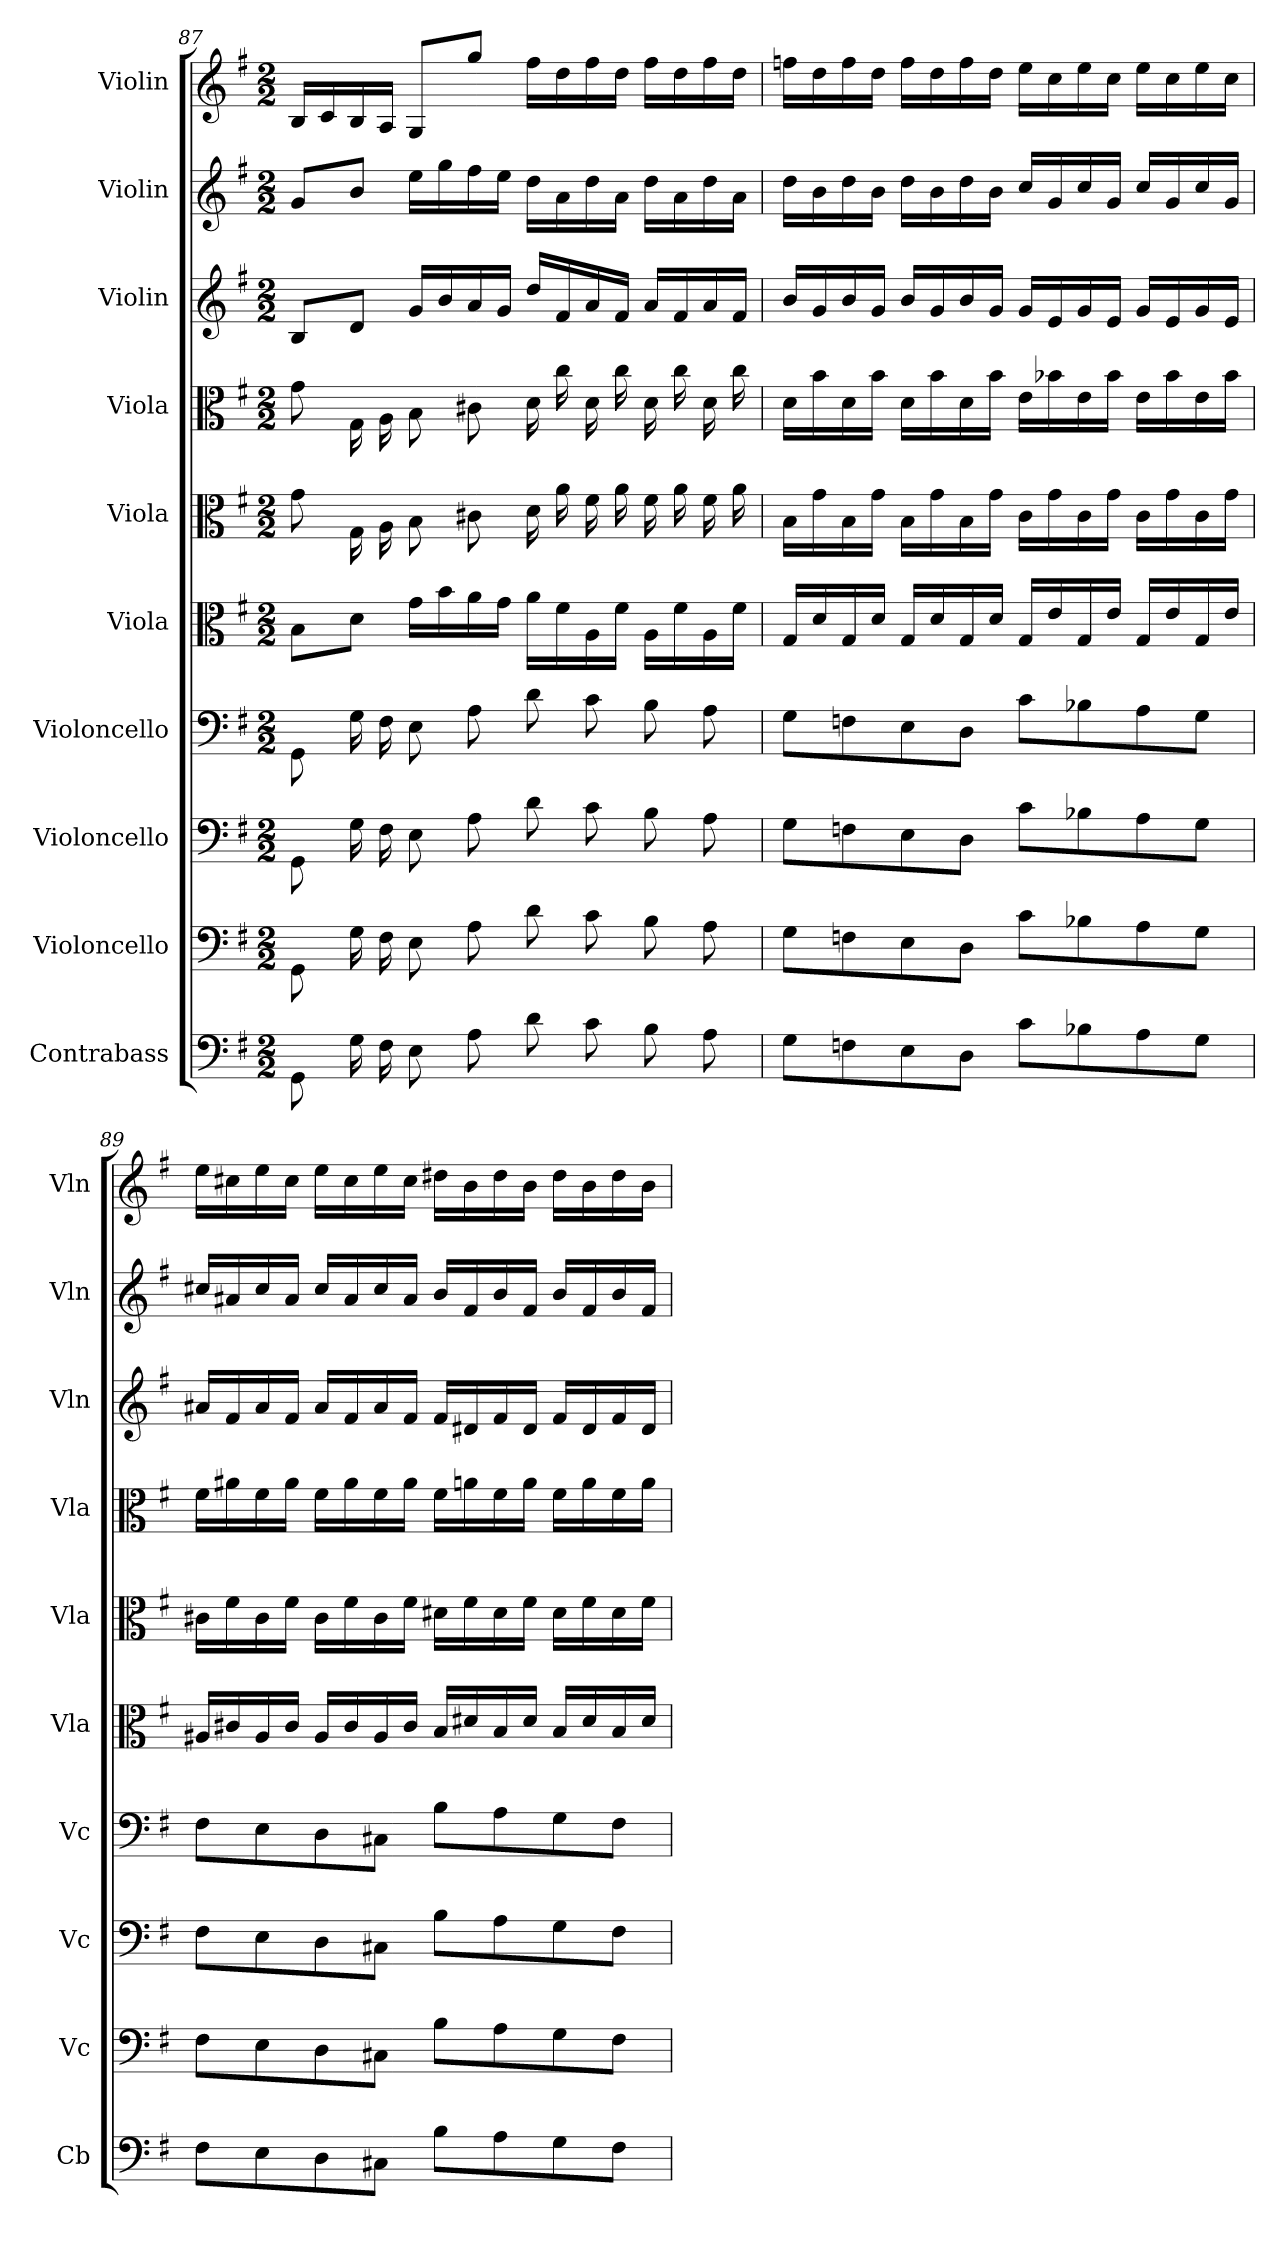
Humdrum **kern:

**kern	**kern	**kern	**kern	**kern	**kern	**kern	**kern	**kern	**kern
*part10	*part9	*part8	*part7	*part6	*part5	*part4	*part3	*part2	*part1
*staff10	*staff9	*staff8	*staff7	*staff6	*staff5	*staff4	*staff3	*staff2	*staff1
*I"Contrabass	*I"Violoncello	*I"Violoncello	*I"Violoncello	*I"Viola	*I"Viola	*I"Viola	*I"Violin	*I"Violin	*I"Violin
*I'Cb	*I'Vc	*I'Vc	*I'Vc	*I'Vla	*I'Vla	*I'Vla	*I'Vln	*I'Vln	*I'Vln
*clefF4	*clefF4	*clefF4	*clefF4	*clefC3	*clefC3	*clefC3	*clefG2	*clefG2	*clefG2
*k[f#]	*k[f#]	*k[f#]	*k[f#]	*k[f#]	*k[f#]	*k[f#]	*k[f#]	*k[f#]	*k[f#]
*G:	*G:	*G:	*G:	*G:	*G:	*G:	*G:	*G:	*G:
*M2/2	*M2/2	*M2/2	*M2/2	*M2/2	*M2/2	*M2/2	*M2/2	*M2/2	*M2/2
=87	=87	=87	=87	=87	=87	=87	=87	=87	=87
8GG\	8GG\	8GG\	8GG\	8B\L	8g\	8g\	8B/L	8g/L	16B/LL
.	.	.	.	.	.	.	.	.	16c/
16G\	16G\	16G\	16G\	8d\J	16G\	16G\	8d/J	8b/J	16B/
16F#\	16F#\	16F#\	16F#\	.	16A\	16A\	.	.	16A/JJ
8E\	8E\	8E\	8E\	16g\LL	8B\	8B\	16g/LL	16ee\LL	8G/L
.	.	.	.	16b\	.	.	16b/	16gg\	.
8A\	8A\	8A\	8A\	16a\	8c#X\	8c#X\	16a/	16ff#\	8gg/J
.	.	.	.	16g\JJ	.	.	16g/JJ	16ee\JJ	.
8d\	8d\	8d\	8d\	16a\LL	16d\	16d\	16dd/LL	16dd\LL	16ff#\LL
.	.	.	.	16f#\	16a\	16cc\	16f#/	16a\	16dd\
8c\	8c\	8c\	8c\	16A\	16f#\	16d\	16a/	16dd\	16ff#\
.	.	.	.	16f#\JJ	16a\	16cc\	16f#/JJ	16a\JJ	16dd\JJ
8B\	8B\	8B\	8B\	16A\LL	16f#\	16d\	16a/LL	16dd\LL	16ff#\LL
.	.	.	.	16f#\	16a\	16cc\	16f#/	16a\	16dd\
8A\	8A\	8A\	8A\	16A\	16f#\	16d\	16a/	16dd\	16ff#\
.	.	.	.	16f#\JJ	16a\	16cc\	16f#/JJ	16a\JJ	16dd\JJ
=88	=88	=88	=88	=88	=88	=88	=88	=88	=88
8G\L	8G\L	8G\L	8G\L	16G/LL	16B\LL	16d\LL	16b/LL	16dd\LL	16ffn\LL
.	.	.	.	16d/	16g\	16b\	16g/	16b\	16dd\
8Fn\	8Fn\	8Fn\	8Fn\	16G/	16B\	16d\	16b/	16dd\	16ff\
.	.	.	.	16d/JJ	16g\JJ	16b\JJ	16g/JJ	16b\JJ	16dd\JJ
8E\	8E\	8E\	8E\	16G/LL	16B\LL	16d\LL	16b/LL	16dd\LL	16ff\LL
.	.	.	.	16d/	16g\	16b\	16g/	16b\	16dd\
8D\J	8D\J	8D\J	8D\J	16G/	16B\	16d\	16b/	16dd\	16ff\
.	.	.	.	16d/JJ	16g\JJ	16b\JJ	16g/JJ	16b\JJ	16dd\JJ
8c\L	8c\L	8c\L	8c\L	16G/LL	16c\LL	16e\LL	16g/LL	16cc/LL	16ee\LL
.	.	.	.	16e/	16g\	16b-X\	16e/	16g/	16cc\
8B-X\	8B-X\	8B-X\	8B-X\	16G/	16c\	16e\	16g/	16cc/	16ee\
.	.	.	.	16e/JJ	16g\JJ	16b-\JJ	16e/JJ	16g/JJ	16cc\JJ
8A\	8A\	8A\	8A\	16G/LL	16c\LL	16e\LL	16g/LL	16cc/LL	16ee\LL
.	.	.	.	16e/	16g\	16b-\	16e/	16g/	16cc\
8G\J	8G\J	8G\J	8G\J	16G/	16c\	16e\	16g/	16cc/	16ee\
.	.	.	.	16e/JJ	16g\JJ	16b-\JJ	16e/JJ	16g/JJ	16cc\JJ
=89	=89	=89	=89	=89	=89	=89	=89	=89	=89
8F#\L	8F#\L	8F#\L	8F#\L	16A#X/LL	16c#X\LL	16f#\LL	16a#X/LL	16cc#X/LL	16ee\LL
.	.	.	.	16c#X/	16f#\	16a#X\	16f#/	16a#X/	16cc#X\
8E\	8E\	8E\	8E\	16A#/	16c#\	16f#\	16a#/	16cc#/	16ee\
.	.	.	.	16c#/JJ	16f#\JJ	16a#\JJ	16f#/JJ	16a#/JJ	16cc#\JJ
8D\	8D\	8D\	8D\	16A#/LL	16c#\LL	16f#\LL	16a#/LL	16cc#/LL	16ee\LL
.	.	.	.	16c#/	16f#\	16a#\	16f#/	16a#/	16cc#\
8C#X\J	8C#X\J	8C#X\J	8C#X\J	16A#/	16c#\	16f#\	16a#/	16cc#/	16ee\
.	.	.	.	16c#/JJ	16f#\JJ	16a#\JJ	16f#/JJ	16a#/JJ	16cc#\JJ
8B\L	8B\L	8B\L	8B\L	16B/LL	16d#X\LL	16f#\LL	16f#/LL	16b/LL	16dd#X\LL
.	.	.	.	16d#X/	16f#\	16an\	16d#X/	16f#/	16b\
8A\	8A\	8A\	8A\	16B/	16d#\	16f#\	16f#/	16b/	16dd#\
.	.	.	.	16d#/JJ	16f#\JJ	16a\JJ	16d#/JJ	16f#/JJ	16b\JJ
8G\	8G\	8G\	8G\	16B/LL	16d#\LL	16f#\LL	16f#/LL	16b/LL	16dd#\LL
.	.	.	.	16d#/	16f#\	16a\	16d#/	16f#/	16b\
8F#\J	8F#\J	8F#\J	8F#\J	16B/	16d#\	16f#\	16f#/	16b/	16dd#\
.	.	.	.	16d#/JJ	16f#\JJ	16a\JJ	16d#/JJ	16f#/JJ	16b\JJ
=	=	=	=	=	=	=	=	=	=
*-	*-	*-	*-	*-	*-	*-	*-	*-	*-
